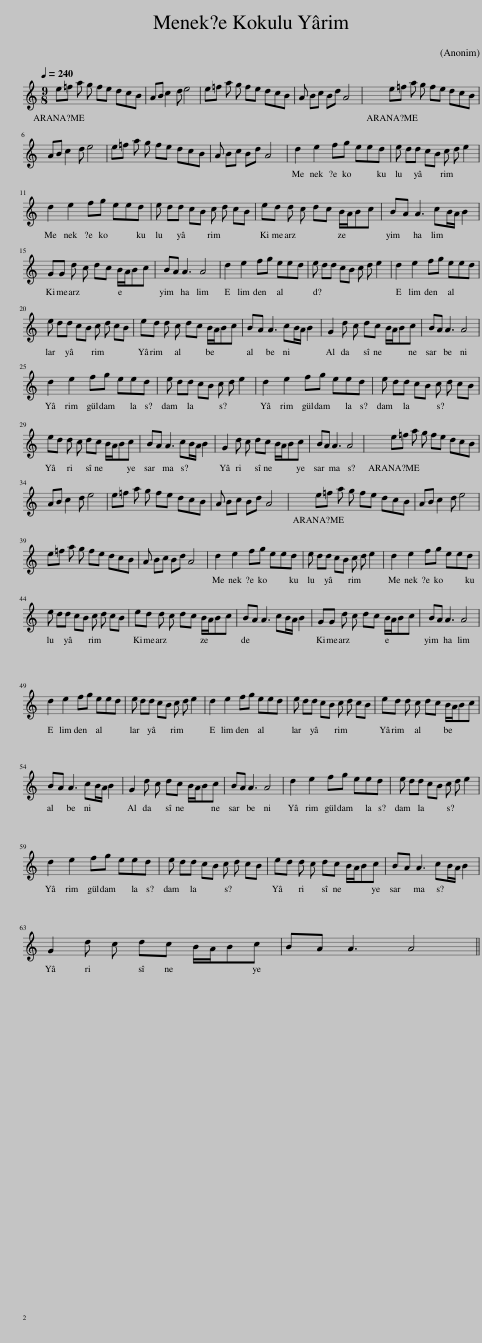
X:1
L:1/8
Q:1/4=240
M:9/8
I:linebreak $
K:C
V:1 treble
V:1
 e=f a g fe dcB | AB c2 d e4 | e=f a g fe dcB | A Bc Bd A4 | e=f a g fe dcB |$ %5
 AB c2 d e4 | e=f a g fe dcB | A Bc Bd A4 | d2 e2 fg eed | e dd cB c d e2 |$ %10
 d2 e2 fg eed | e dd cB c d cB | ed d c dc B/A/Bc | BA A3 cB/A/ B2 |$ GG d c dc B/A/Bc | %15
 BA A3 A4 | d2 e2 fg eed | e dd cB c d e2 | d2 e2 fg eed |$ e dd cB c d cB | %20
 ed d c dc B/A/Bc | BA A3 cB/A/ B2 | G2 d c dc B/A/Bc | BA A3 A4 |$ d2 e2 fg eed | %25
 e dd cB c d e2 | d2 e2 fg eed | e dd cB c d cB |$ ed d c dc B/A/Bc | BA A3 cB/A/ B2 | %30
 G2 d c dc B/A/Bc | BA A3 A4 | e=f a g fe dcB |$ AB c2 d e4 | e=f a g fe dcB | %35
 A Bc Bd A4 | e=f a g fe dcB | AB c2 d e4 |$ e=f a g fe dcB | A Bc Bd A4 | %40
 d2 e2 fg eed | e dd cB c d e2 | d2 e2 fg eed |$ e dd cB c d cB | ed d c dc B/A/Bc | %45
 BA A3 cB/A/ B2 | GG d c dc B/A/Bc | BA A3 A4 |$ d2 e2 fg eed | e dd cB c d e2 | %50
 d2 e2 fg eed | e dd cB c d cB | ed d c dc B/A/Bc |$ BA A3 cB/A/ B2 | G2 d c dc B/A/Bc | %55
 BA A3 A4 | d2 e2 fg eed | e dd cB c d e2 |$ d2 e2 fg eed | e dd cB c d cB | %60
 ed d c dc B/A/Bc | BA A3 cB/A/ B2 |$ G2 d c dc B/A/Bc | BA A3 A4 || %64
